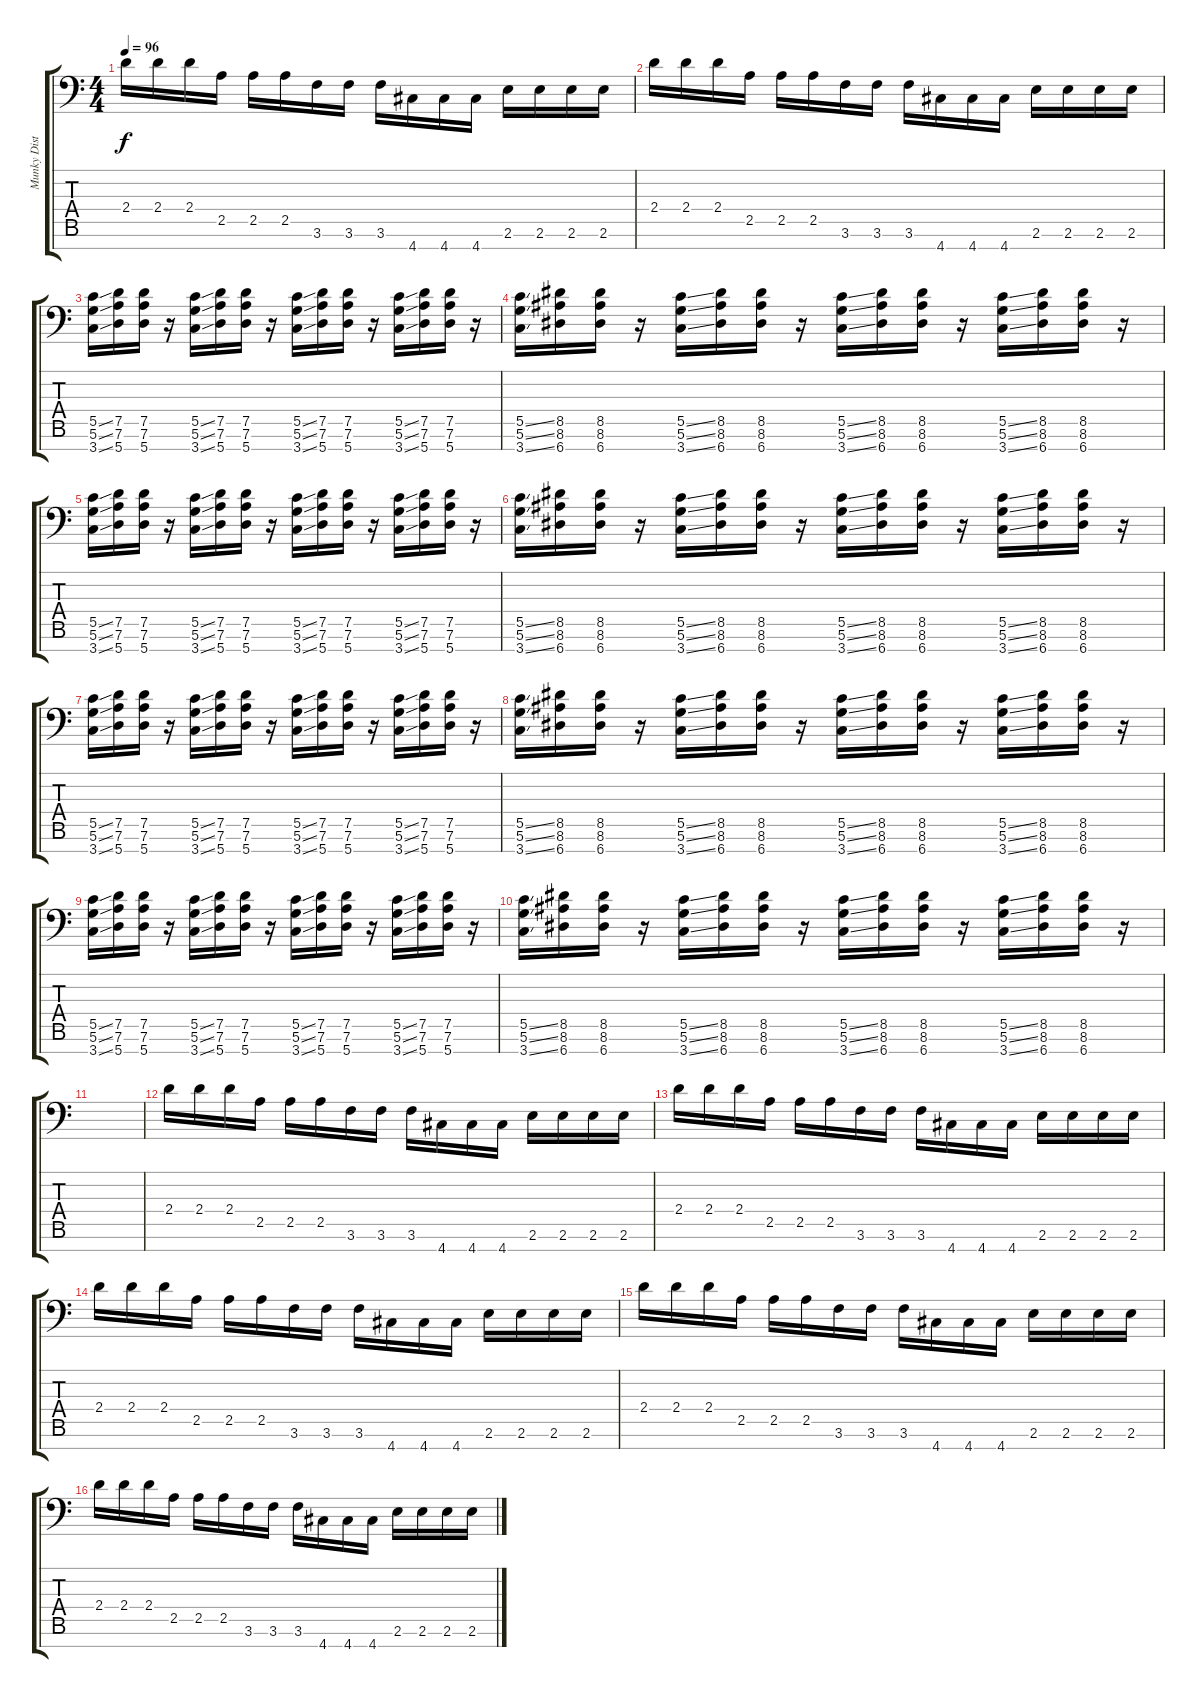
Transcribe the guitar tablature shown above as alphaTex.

\track ("Munky Dist." "Munky Dist") {instrument distortionguitar}
\staff {score tabs}
\tuning (D4 A3 F3 C3 G2 D2 A1) {hide}
\ts (4 4)
\tempo 96
\clef f4
\ks c
2.4.16{dy f} 2.4.16 2.4.16 2.5.16 2.5.16 2.5.16 3.6.16 3.6.16 3.6.16 4.7.16 4.7.16 4.7.16 2.6.16 2.6.16 2.6.16 2.6.16 |
2.4.16 2.4.16 2.4.16 2.5.16 2.5.16 2.5.16 3.6.16 3.6.16 3.6.16 4.7.16 4.7.16 4.7.16 2.6.16 2.6.16 2.6.16 2.6.16 |
(5.5{ss} 5.6{ss} 3.7{ss}).16 (7.5 7.6 5.7).16 (7.5 7.6 5.7).16 r.16 (5.5{ss} 5.6{ss} 3.7{ss}).16 (7.5 7.6 5.7).16 (7.5 7.6 5.7).16 r.16 (5.5{ss} 5.6{ss} 3.7{ss}).16 (7.5 7.6 5.7).16 (7.5 7.6 5.7).16 r.16 (5.5{ss} 5.6{ss} 3.7{ss}).16 (7.5 7.6 5.7).16 (7.5 7.6 5.7).16 r.16 |
(5.5{ss} 5.6{ss} 3.7{ss}).16 (8.5 8.6 6.7).16 (8.5 8.6 6.7).16 r.16 (5.5{ss} 5.6{ss} 3.7{ss}).16 (8.5 8.6 6.7).16 (8.5 8.6 6.7).16 r.16 (5.5{ss} 5.6{ss} 3.7{ss}).16 (8.5 8.6 6.7).16 (8.5 8.6 6.7).16 r.16 (5.5{ss} 5.6{ss} 3.7{ss}).16 (8.5 8.6 6.7).16 (8.5 8.6 6.7).16 r.16 |
(5.5{ss} 5.6{ss} 3.7{ss}).16 (7.5 7.6 5.7).16 (7.5 7.6 5.7).16 r.16 (5.5{ss} 5.6{ss} 3.7{ss}).16 (7.5 7.6 5.7).16 (7.5 7.6 5.7).16 r.16 (5.5{ss} 5.6{ss} 3.7{ss}).16 (7.5 7.6 5.7).16 (7.5 7.6 5.7).16 r.16 (5.5{ss} 5.6{ss} 3.7{ss}).16 (7.5 7.6 5.7).16 (7.5 7.6 5.7).16 r.16 |
(5.5{ss} 5.6{ss} 3.7{ss}).16 (8.5 8.6 6.7).16 (8.5 8.6 6.7).16 r.16 (5.5{ss} 5.6{ss} 3.7{ss}).16 (8.5 8.6 6.7).16 (8.5 8.6 6.7).16 r.16 (5.5{ss} 5.6{ss} 3.7{ss}).16 (8.5 8.6 6.7).16 (8.5 8.6 6.7).16 r.16 (5.5{ss} 5.6{ss} 3.7{ss}).16 (8.5 8.6 6.7).16 (8.5 8.6 6.7).16 r.16 |
(5.5{ss} 5.6{ss} 3.7{ss}).16 (7.5 7.6 5.7).16 (7.5 7.6 5.7).16 r.16 (5.5{ss} 5.6{ss} 3.7{ss}).16 (7.5 7.6 5.7).16 (7.5 7.6 5.7).16 r.16 (5.5{ss} 5.6{ss} 3.7{ss}).16 (7.5 7.6 5.7).16 (7.5 7.6 5.7).16 r.16 (5.5{ss} 5.6{ss} 3.7{ss}).16 (7.5 7.6 5.7).16 (7.5 7.6 5.7).16 r.16 |
(5.5{ss} 5.6{ss} 3.7{ss}).16 (8.5 8.6 6.7).16 (8.5 8.6 6.7).16 r.16 (5.5{ss} 5.6{ss} 3.7{ss}).16 (8.5 8.6 6.7).16 (8.5 8.6 6.7).16 r.16 (5.5{ss} 5.6{ss} 3.7{ss}).16 (8.5 8.6 6.7).16 (8.5 8.6 6.7).16 r.16 (5.5{ss} 5.6{ss} 3.7{ss}).16 (8.5 8.6 6.7).16 (8.5 8.6 6.7).16 r.16 |
(5.5{ss} 5.6{ss} 3.7{ss}).16 (7.5 7.6 5.7).16 (7.5 7.6 5.7).16 r.16 (5.5{ss} 5.6{ss} 3.7{ss}).16 (7.5 7.6 5.7).16 (7.5 7.6 5.7).16 r.16 (5.5{ss} 5.6{ss} 3.7{ss}).16 (7.5 7.6 5.7).16 (7.5 7.6 5.7).16 r.16 (5.5{ss} 5.6{ss} 3.7{ss}).16 (7.5 7.6 5.7).16 (7.5 7.6 5.7).16 r.16 |
(5.5{ss} 5.6{ss} 3.7{ss}).16 (8.5 8.6 6.7).16 (8.5 8.6 6.7).16 r.16 (5.5{ss} 5.6{ss} 3.7{ss}).16 (8.5 8.6 6.7).16 (8.5 8.6 6.7).16 r.16 (5.5{ss} 5.6{ss} 3.7{ss}).16 (8.5 8.6 6.7).16 (8.5 8.6 6.7).16 r.16 (5.5{ss} 5.6{ss} 3.7{ss}).16 (8.5 8.6 6.7).16 (8.5 8.6 6.7).16 r.16 |
|
2.4.16 2.4.16 2.4.16 2.5.16 2.5.16 2.5.16 3.6.16 3.6.16 3.6.16 4.7.16 4.7.16 4.7.16 2.6.16 2.6.16 2.6.16 2.6.16 |
2.4.16 2.4.16 2.4.16 2.5.16 2.5.16 2.5.16 3.6.16 3.6.16 3.6.16 4.7.16 4.7.16 4.7.16 2.6.16 2.6.16 2.6.16 2.6.16 |
2.4.16 2.4.16 2.4.16 2.5.16 2.5.16 2.5.16 3.6.16 3.6.16 3.6.16 4.7.16 4.7.16 4.7.16 2.6.16 2.6.16 2.6.16 2.6.16 |
2.4.16 2.4.16 2.4.16 2.5.16 2.5.16 2.5.16 3.6.16 3.6.16 3.6.16 4.7.16 4.7.16 4.7.16 2.6.16 2.6.16 2.6.16 2.6.16 |
2.4.16 2.4.16 2.4.16 2.5.16 2.5.16 2.5.16 3.6.16 3.6.16 3.6.16 4.7.16 4.7.16 4.7.16 2.6.16 2.6.16 2.6.16 2.6.16
